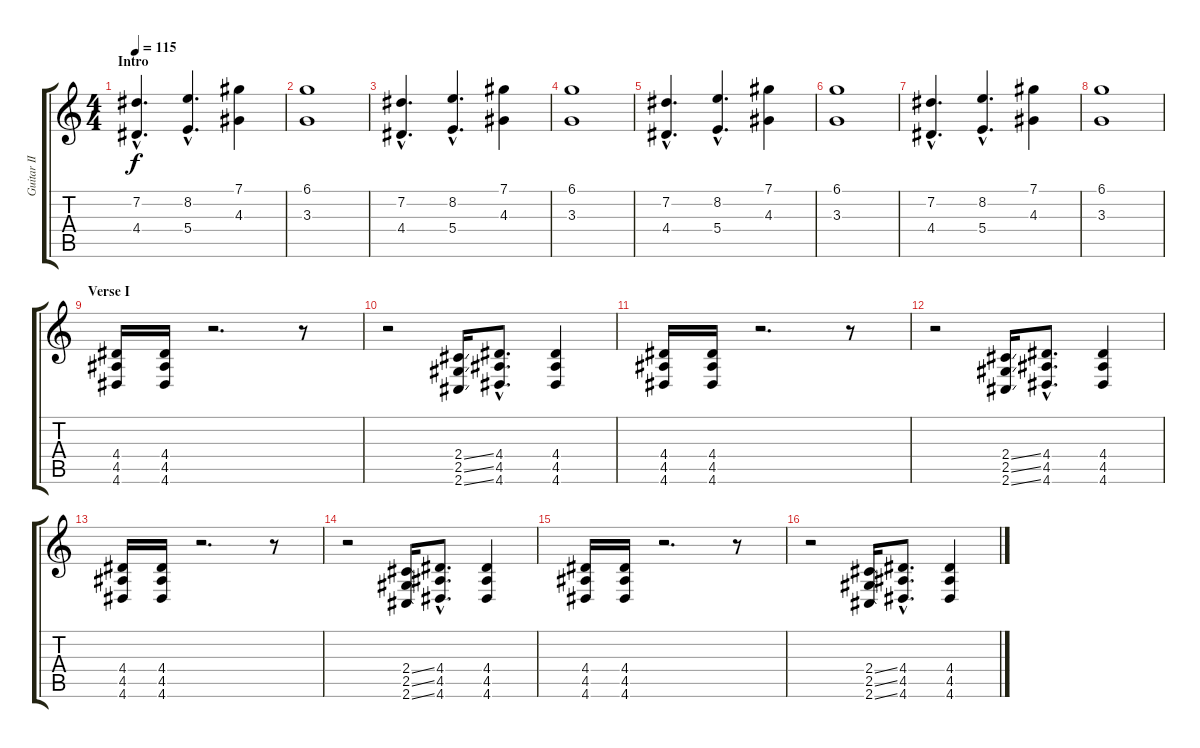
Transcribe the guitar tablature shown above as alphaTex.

\track ("Guitar II" "Guitar II") {instrument distortionguitar}
\staff {score tabs}
\tuning (Db4 Ab3 E3 B2 Gb2 B1) {hide}
\ts (4 4)
\section ("" "Intro")
\tempo 115
\clef g2
\ks c
(7.2{hac} 4.4{hac}).4{d dy f instrument distortionguitar} (8.2{hac} 5.4{hac}).4{d} (7.1 4.3).4 |
(6.1 3.3).1 |
(7.2{hac} 4.4{hac}).4{d} (8.2{hac} 5.4{hac}).4{d} (7.1 4.3).4 |
(6.1 3.3).1 |
(7.2{hac} 4.4{hac}).4{d} (8.2{hac} 5.4{hac}).4{d} (7.1 4.3).4 |
(6.1 3.3).1 |
(7.2{hac} 4.4{hac}).4{d} (8.2{hac} 5.4{hac}).4{d} (7.1 4.3).4 |
(6.1 3.3).1{volume 0} |
\section ("" "Verse I")
(4.4 4.5 4.6).16{volume 16} (4.4 4.5 4.6).16 r.2{d} r.8 |
r.2 (2.4{ss} 2.5{ss} 2.6{ss}).16{volume 16} (4.4{hac} 4.5{hac} 4.6{hac}).8{d} (4.4 4.5 4.6).4 |
(4.4 4.5 4.6).16{volume 16} (4.4 4.5 4.6).16 r.2{d} r.8 |
r.2 (2.4{ss} 2.5{ss} 2.6{ss}).16{volume 16} (4.4{hac} 4.5{hac} 4.6{hac}).8{d} (4.4 4.5 4.6).4 |
(4.4 4.5 4.6).16{volume 16} (4.4 4.5 4.6).16 r.2{d} r.8 |
r.2 (2.4{ss} 2.5{ss} 2.6{ss}).16{volume 16} (4.4{hac} 4.5{hac} 4.6{hac}).8{d} (4.4 4.5 4.6).4 |
(4.4 4.5 4.6).16{volume 16} (4.4 4.5 4.6).16 r.2{d} r.8 |
r.2 (2.4{ss} 2.5{ss} 2.6{ss}).16{volume 16} (4.4{hac} 4.5{hac} 4.6{hac}).8{d} (4.4 4.5 4.6).4
